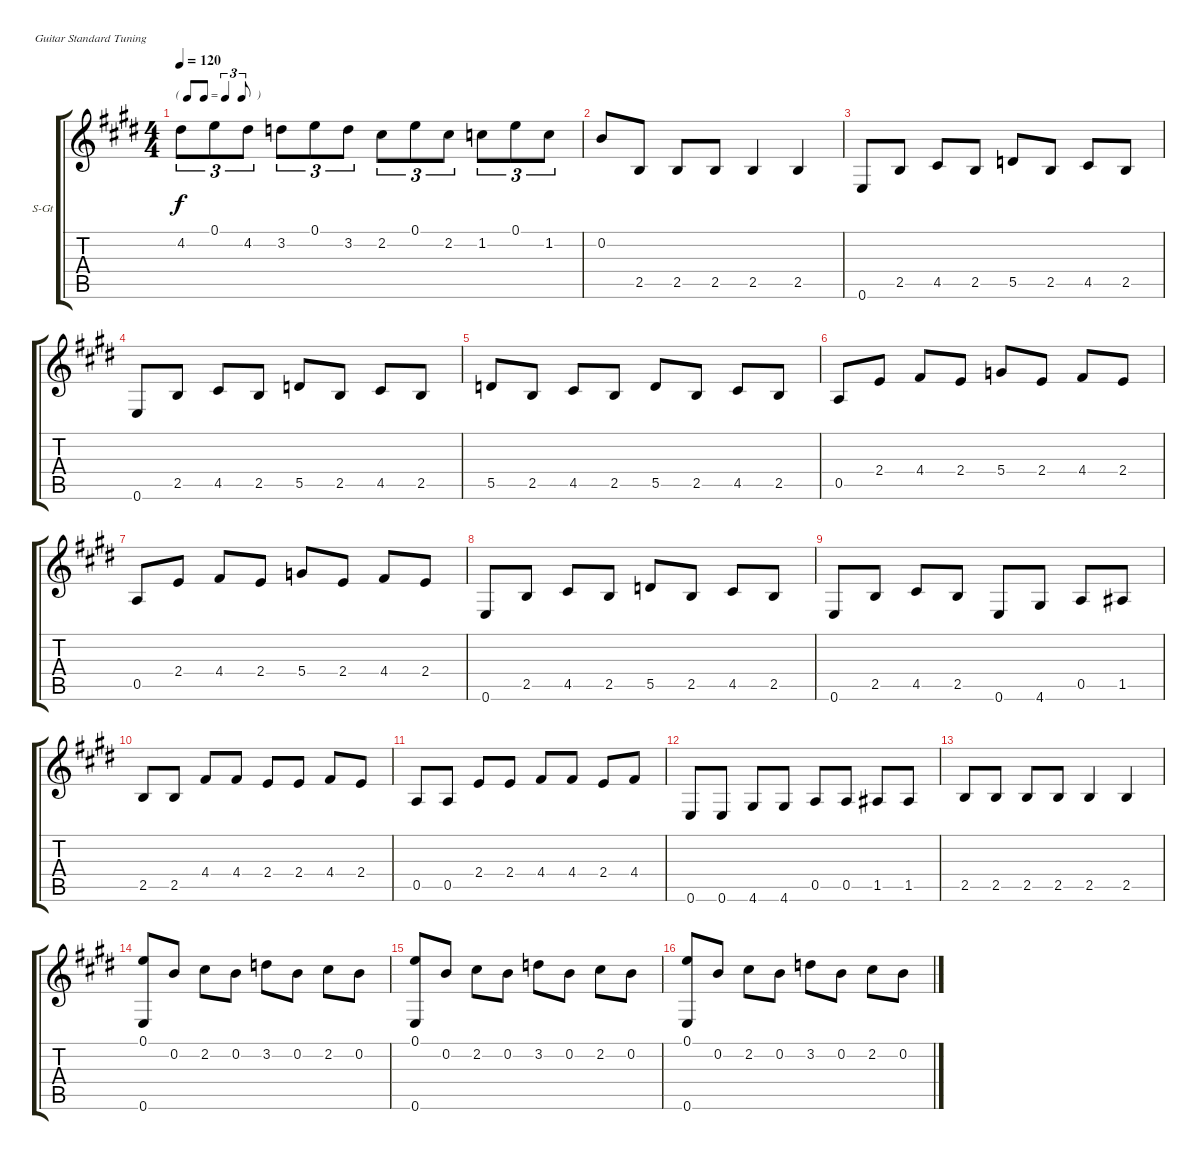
\defaultSystemsLayout 4
\bracketExtendMode groupsimilarinstruments
\firstSystemTrackNameOrientation horizontal
\otherSystemsTrackNameOrientation horizontal
\track ("Steel Guitar" "S-Gt") {instrument acousticguitarsteel}
\staff {score tabs}
\tuning (E4 B3 G3 D3 A2 E2)
\ts (4 4)
\tf triplet8th
\tempo 120
\clef g2
\scale
0.698925
\ks e
4.2.8{tu (3 2) dy f instrument acousticguitarsteel} 0.1.8{tu (3 2)} 4.2.8{tu (3 2)} 3.2.8{tu (3 2)} 0.1.8{tu (3 2)} 3.2.8{tu (3 2)} 2.2.8{tu (3 2)} 0.1.8{tu (3 2)} 2.2.8{tu (3 2)} 1.2.8{tu (3 2)} 0.1.8{tu (3 2)} 1.2.8{tu (3 2)} |
\scale
0.301075 0.2.8 2.5.8 2.5.8 2.5.8 2.5.4 2.5.4 |
\scale
0.5 0.6.8 2.5.8 4.5.8 2.5.8 5.5.8 2.5.8 4.5.8 2.5.8 |
\scale
0.5 0.6.8 2.5.8 4.5.8 2.5.8 5.5.8 2.5.8 4.5.8 2.5.8 |
\scale
0.489297 5.5.8 2.5.8 4.5.8 2.5.8 5.5.8 2.5.8 4.5.8 2.5.8 |
\scale
0.510703 0.5.8 2.4.8 4.4.8 2.4.8 5.4.8 2.4.8 4.4.8 2.4.8 |
\scale
0.5 0.5.8 2.4.8 4.4.8 2.4.8 5.4.8 2.4.8 4.4.8 2.4.8 |
\scale
0.5 0.6.8 2.5.8 4.5.8 2.5.8 5.5.8 2.5.8 4.5.8 2.5.8 |
\scale
0.542857 0.6.8 2.5.8 4.5.8 2.5.8 0.6.8 4.6.8 0.5.8 1.5.8 |
\scale
0.457143 2.5.8 2.5.8 4.4.8 4.4.8 2.4.8 2.4.8 4.4.8 2.4.8 |
\scale
0.457143 0.5.8 0.5.8 2.4.8 2.4.8 4.4.8 4.4.8 2.4.8 4.4.8 |
\scale
0.542857 0.6.8 0.6.8 4.6.8 4.6.8 0.5.8 0.5.8 1.5.8 1.5.8 |
\scale
0.456026 2.5.8 2.5.8 2.5.8 2.5.8 2.5.4 2.5.4 |
\scale
0.543974 (0.6 0.1).8 0.2.8 2.2.8 0.2.8 3.2.8 0.2.8 2.2.8 0.2.8 |
\scale
0.5 (0.6 0.1).8 0.2.8 2.2.8 0.2.8 3.2.8 0.2.8 2.2.8 0.2.8 |
\scale
0.5 (0.6 0.1).8 0.2.8 2.2.8 0.2.8 3.2.8 0.2.8 2.2.8 0.2.8
